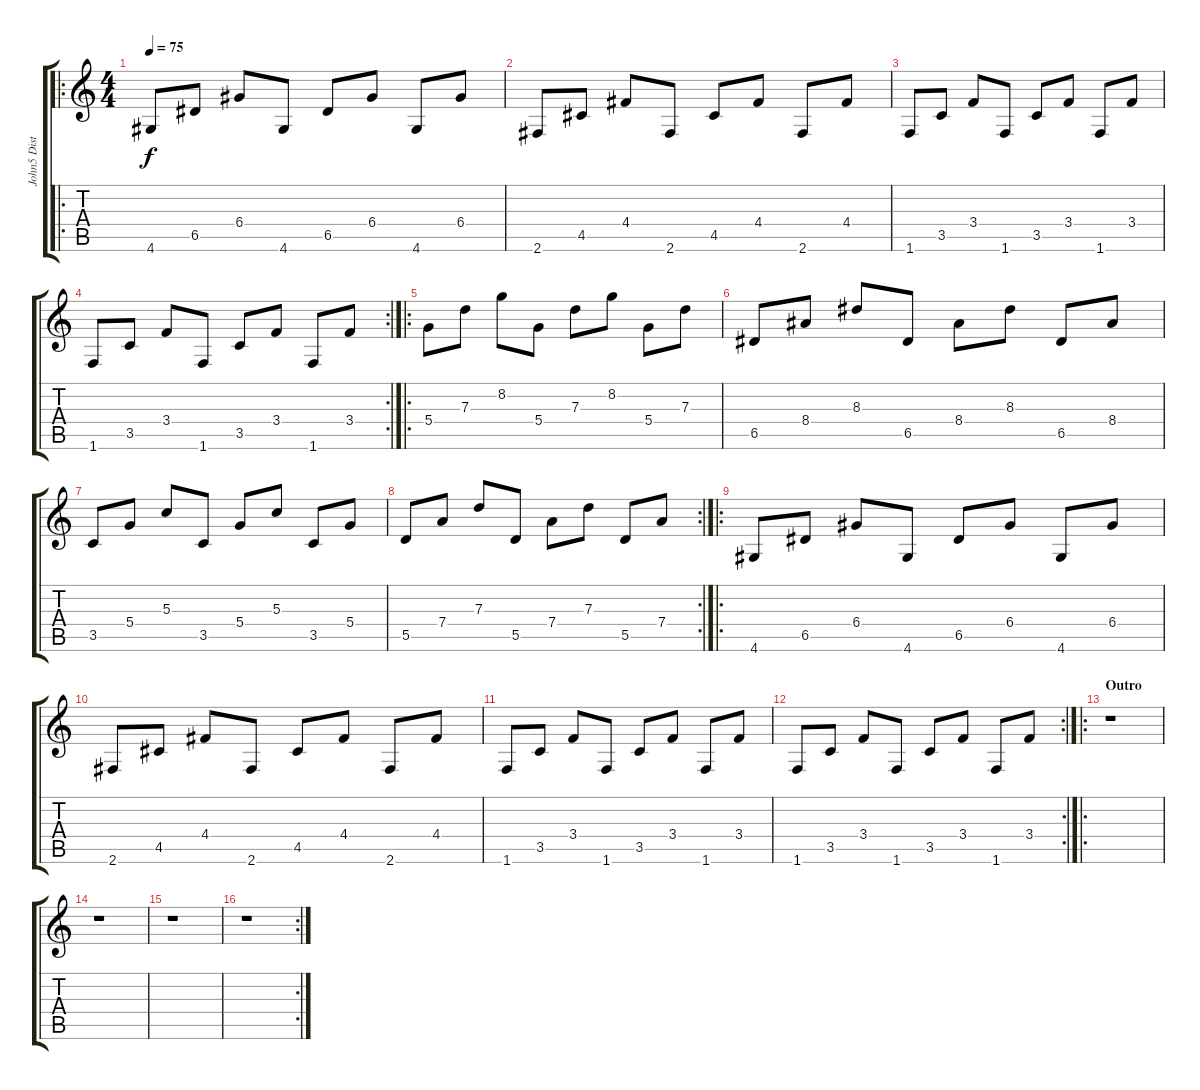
\track ("John5 Disto" "John5 Dist") {instrument distortionguitar}
\staff {score tabs}
\tuning (E4 B3 G3 D3 A2 E2) {hide}
\ro
\ts (4 4)
\tempo 75
\clef g2
\ks c
4.6.8{dy f} 6.5.8 6.4.8 4.6.8 6.5.8 6.4.8 4.6.8 6.4.8 |
2.6.8 4.5.8 4.4.8 2.6.8 4.5.8 4.4.8 2.6.8 4.4.8 |
1.6.8 3.5.8 3.4.8 1.6.8 3.5.8 3.4.8 1.6.8 3.4.8 |
\rc 2
1.6.8 3.5.8 3.4.8 1.6.8 3.5.8 3.4.8 1.6.8 3.4.8 |
\ro
5.4.8 7.3.8 8.2.8 5.4.8 7.3.8 8.2.8 5.4.8 7.3.8 |
6.5.8 8.4.8 8.3.8 6.5.8 8.4.8 8.3.8 6.5.8 8.4.8 |
3.5.8 5.4.8 5.3.8 3.5.8 5.4.8 5.3.8 3.5.8 5.4.8 |
\rc 2
5.5.8 7.4.8 7.3.8 5.5.8 7.4.8 7.3.8 5.5.8 7.4.8 |
\ro
4.6.8 6.5.8 6.4.8 4.6.8 6.5.8 6.4.8 4.6.8 6.4.8 |
2.6.8 4.5.8 4.4.8 2.6.8 4.5.8 4.4.8 2.6.8 4.4.8 |
1.6.8 3.5.8 3.4.8 1.6.8 3.5.8 3.4.8 1.6.8 3.4.8 |
\rc 2
1.6.8 3.5.8 3.4.8 1.6.8 3.5.8 3.4.8 1.6.8 3.4.8 |
\ro
\section ("" "Outro")
r.1 |
r.1 |
r.1 |
\rc 2
r.1
